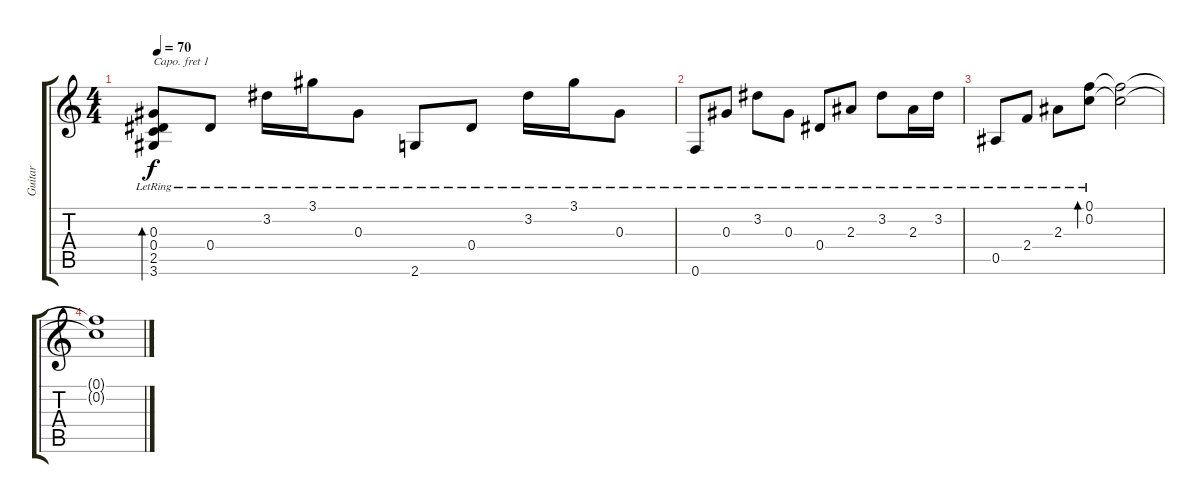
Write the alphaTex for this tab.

\track ("Guitar" "Guitar") {instrument acousticguitarsteel}
\staff {score tabs}
\capo 1
\tuning (E4 B3 G3 D3 A2 E2) {hide}
\ts (4 4)
\tempo 70
\clef g2
\ks c
(0.3{lr} 0.4 2.5{lr} 3.6{lr}).8{bd 30 dy f} 0.4{lr}.8 3.2{lr}.16 3.1{lr}.16 0.3{lr}.8 2.6{lr}.8 0.4{lr}.8 3.2{lr}.16 3.1{lr}.16 0.3{lr}.8 |
0.6{lr}.8 0.3{lr}.8 3.2{lr}.8 0.3{lr}.8 0.4{lr}.8 2.3{lr}.8 3.2{lr}.8 2.3{lr}.16 3.2{lr}.16 |
0.5{lr}.8 2.4{lr}.8 2.3{lr}.8 (0.1{lr} 0.2{lr}).8{bd 30} (0.1{t} 0.2{t}).2 |
(0.1{t} 0.2{t}).1
